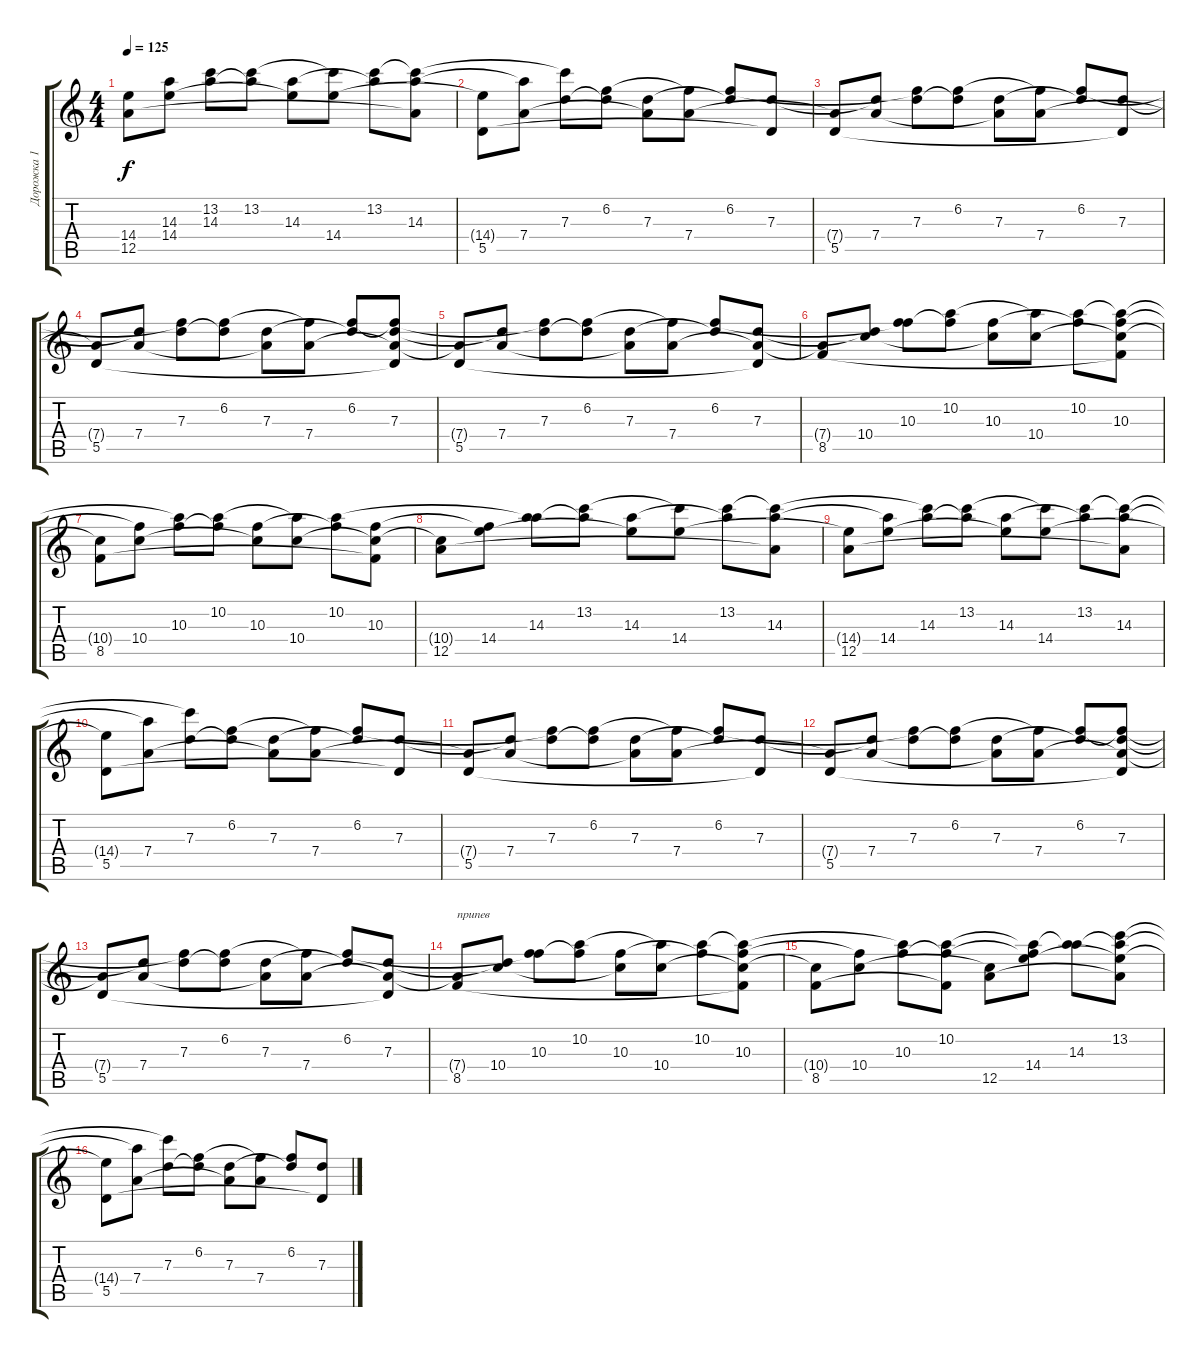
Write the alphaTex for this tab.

\track ("Дорожка 1" "Дорожка 1") {instrument electricguitarjazz}
\staff {score tabs}
\tuning (E4 B3 G3 D3 A2 E2) {hide}
\ts (4 4)
\tempo 125
\clef g2
\ks c
(14.4{t} 12.5).8{dy f} (14.3{t} 14.4).8 (13.2{t} 14.3).8 (13.2 14.3{t}).8 (14.3 14.4{t}).8 (13.2{t} 14.4).8 (13.2 14.3{t}).8 (13.2{t} 14.3 12.5{t}).8 |
(14.4{t} 5.5).8 (14.3{t} 7.4).8 (13.2{t} 7.3).8 (6.2 7.3{t}).8 (7.3 7.4{t}).8 (6.2{t} 7.4).8 (6.2 7.3{t}).8 (7.3 5.5{t}).8 |
(7.4{t} 5.5).8 (7.3{t} 7.4).8 (6.2{t} 7.3).8 (6.2 7.3{t}).8 (7.3 7.4{t}).8 (6.2{t} 7.4).8 (6.2 7.3{t}).8 (7.3 5.5{t}).8 |
(7.4{t} 5.5).8 (7.3{t} 7.4).8 (6.2{t} 7.3).8 (6.2 7.3{t}).8 (7.3 7.4{t}).8 (6.2{t} 7.4).8 (6.2 7.3{t}).8 (6.2{t} 7.3 7.4{t} 5.5{t}).8 |
(7.4{t} 5.5).8 (7.3{t} 7.4).8 (6.2{t} 7.3).8 (6.2 7.3{t}).8 (7.3 7.4{t}).8 (6.2{t} 7.4).8 (6.2 7.3{t}).8 (7.3 7.4{t} 5.5{t}).8 |
(7.4{t} 8.5).8 (7.3{t} 10.4).8 (6.2{t} 10.3).8 (10.2 10.3{t}).8 (10.3 10.4{t}).8 (10.2{t} 10.4).8 (10.2 10.3{t}).8 (10.2{t} 10.3 10.4{t} 8.5{t}).8 |
(10.4{t} 8.5).8 (10.3{t} 10.4).8 (10.2{t} 10.3).8 (10.2 10.3{t}).8 (10.3 10.4{t}).8 (10.2{t} 10.4).8 (10.2 10.3{t}).8 (10.3 10.4{t} 8.5{t}).8 |
(10.4{t} 12.5).8 (10.3{t} 14.4).8 (10.2{t} 14.3).8 (13.2 14.3{t}).8 (14.3 14.4{t}).8 (13.2{t} 14.4).8 (13.2 14.3{t}).8 (13.2{t} 14.3 12.5{t}).8 |
(14.4{t} 12.5).8 (14.3{t} 14.4).8 (13.2{t} 14.3).8 (13.2 14.3{t}).8 (14.3 14.4{t}).8 (13.2{t} 14.4).8 (13.2 14.3{t}).8 (13.2{t} 14.3 12.5{t}).8 |
(14.4{t} 5.5).8 (14.3{t} 7.4).8 (13.2{t} 7.3).8 (6.2 7.3{t}).8 (7.3 7.4{t}).8 (6.2{t} 7.4).8 (6.2 7.3{t}).8 (7.3 5.5{t}).8 |
(7.4{t} 5.5).8 (7.3{t} 7.4).8 (6.2{t} 7.3).8 (6.2 7.3{t}).8 (7.3 7.4{t}).8 (6.2{t} 7.4).8 (6.2 7.3{t}).8 (7.3 5.5{t}).8 |
(7.4{t} 5.5).8 (7.3{t} 7.4).8 (6.2{t} 7.3).8 (6.2 7.3{t}).8 (7.3 7.4{t}).8 (6.2{t} 7.4).8 (6.2 7.3{t}).8 (6.2{t} 7.3 7.4{t} 5.5{t}).8 |
(7.4{t} 5.5).8 (7.3{t} 7.4).8 (6.2{t} 7.3).8 (6.2 7.3{t}).8 (7.3 7.4{t}).8 (6.2{t} 7.4).8 (6.2 7.3{t}).8 (7.3 7.4{t} 5.5{t}).8 |
(7.4{t} 8.5).8{txt "припев"} (7.3{t} 10.4).8 (6.2{t} 10.3).8 (10.2 10.3{t}).8 (10.3 10.4{t}).8 (10.2{t} 10.4).8 (10.2 10.3{t}).8 (10.2{t} 10.3 10.4{t} 8.5{t}).8 |
(10.4{t} 8.5).8 (10.3{t} 10.4).8 (10.2{t} 10.3).8 (10.2 10.3{t} 8.5{t}).8 (10.4{t} 12.5).8 (10.2{t} 10.3{t} 14.4).8 (10.2{t} 14.3).8 (13.2 14.3{t} 14.4{t} 12.5{t}).8 |
(14.4{t} 5.5).8 (14.3{t} 7.4).8 (13.2{t} 7.3).8 (6.2 7.3{t}).8 (7.3 7.4{t}).8 (6.2{t} 7.4).8 (6.2 7.3{t}).8 (7.3 5.5{t}).8
